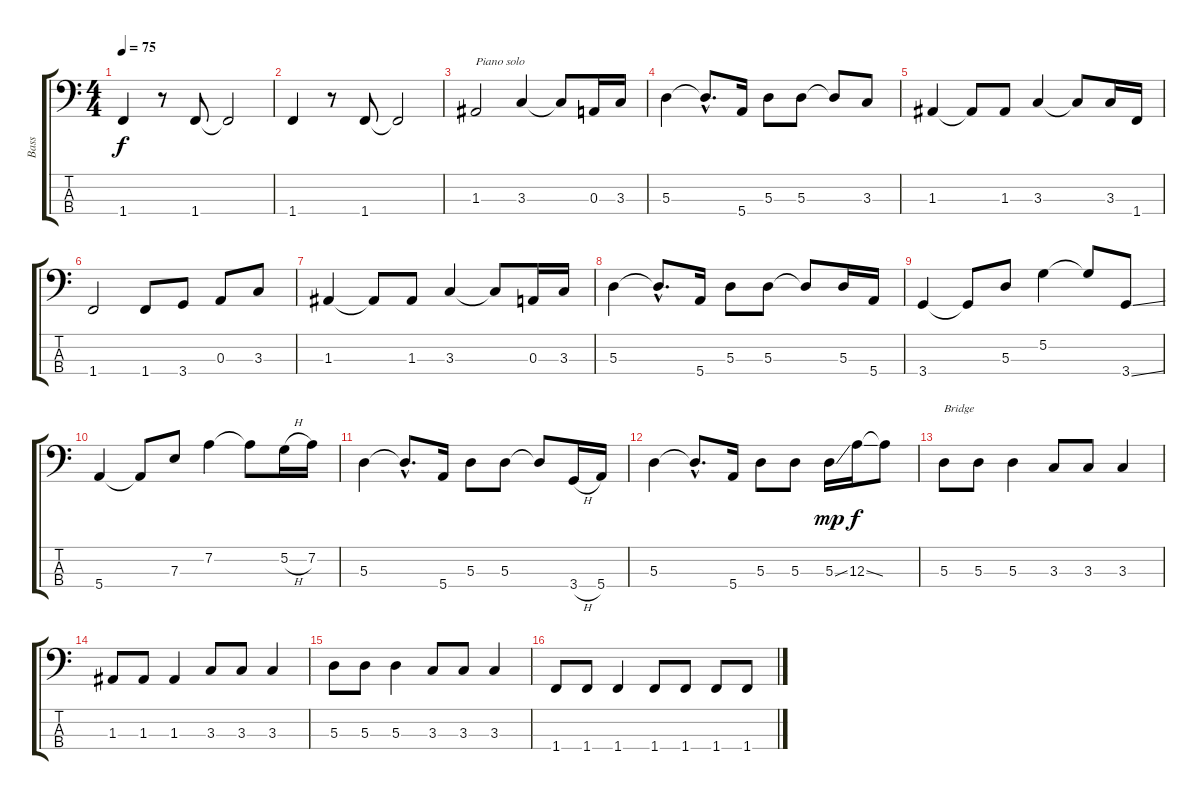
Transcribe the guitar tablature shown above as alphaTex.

\track ("Bass" "Bass") {instrument electricbassfinger}
\staff {score tabs}
\tuning (G2 D2 A1 E1) {hide}
\ts (4 4)
\tempo 75
\clef f4
\ks c
1.4.4{dy f volume 14} r.8 1.4.8 1.4{t}.2 |
1.4.4 r.8 1.4.8 1.4{t}.2 |
1.3.2{txt "Piano solo"} 3.3.4 3.3{t}.8 0.3.16 3.3.16 |
5.3.4 5.3{hac t}.8{d} 5.4.16 5.3.8 5.3.8 5.3{t}.8 3.3.8 |
1.3.4 1.3{t}.8 1.3.8 3.3.4 3.3{t}.8 3.3.16 1.4.16 |
1.4.2 1.4.8 3.4.8 0.3.8 3.3.8 |
1.3.4 1.3{t}.8 1.3.8 3.3.4 3.3{t}.8 0.3.16 3.3.16 |
5.3.4 5.3{hac t}.8{d} 5.4.16 5.3.8 5.3.8 5.3{t}.8 5.3.16 5.4.16 |
3.4.4 3.4{t}.8 5.3.8 5.2.4 5.2{t}.8 3.4{ss}.8 |
5.4.4 5.4{t}.8 7.3.8 7.2.4 7.2{t}.8 5.2{h}.16 7.2.16 |
5.3.4 5.3{hac t}.8{d} 5.4.16 5.3.8 5.3.8 5.3{t}.8 3.4{h}.16 5.4.16 |
5.3.4 5.3{hac t}.8{d} 5.4.16 5.3.8 5.3.8 5.3{ss}.16{dy mp} 12.3{ss}.16{dy f} 12.3{t}.8 |
5.3.8{txt "Bridge"} 5.3.8 5.3.4 3.3.8 3.3.8 3.3.4 |
1.3.8 1.3.8 1.3.4 3.3.8 3.3.8 3.3.4 |
5.3.8 5.3.8 5.3.4 3.3.8 3.3.8 3.3.4 |
1.4.8 1.4.8 1.4.4 1.4.8 1.4.8 1.4.8 1.4.8
